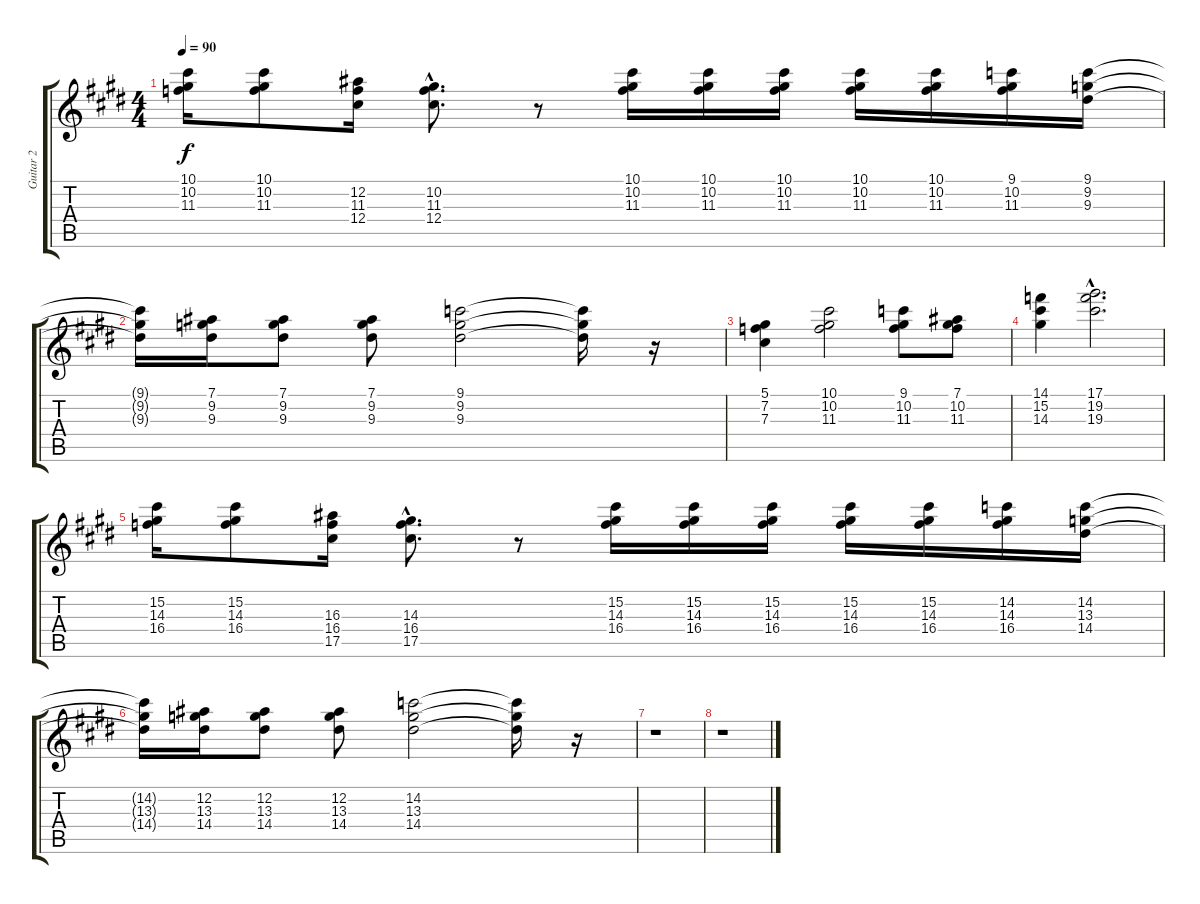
\track ("Guitar 2" "Guitar 2") {instrument overdrivenguitar}
\staff {score tabs}
\tuning (Eb4 Bb3 Gb3 Db3 Ab2 Eb2) {hide}
\ts (4 4)
\tempo 90
\clef g2
\ks e
(10.1 10.2 11.3).16{dy f} (10.1 10.2 11.3).8 (12.2 11.3 12.4).16 (10.2{hac} 11.3{hac} 12.4{hac}).8{d} r.8 (10.1 10.2 11.3).16 (10.1 10.2 11.3).16 (10.1 10.2 11.3).16 (10.1 10.2 11.3).16 (10.1 10.2 11.3).16 (9.1 10.2 11.3).16 (9.1 9.2 9.3).16 |
(9.1{t} 9.2{t} 9.3{t}).16 (7.1 9.2 9.3).16 (7.1 9.2 9.3).8 (7.1 9.2 9.3).8 (9.1 9.2 9.3).2 (9.1{t} 9.2{t} 9.3{t}).16 r.16 |
(5.1 7.2 7.3).4 (10.1 10.2 11.3).2 (9.1 10.2 11.3).8 (7.1 10.2 11.3).8 |
(14.1 15.2 14.3).4 (17.1{hac} 19.2{hac} 19.3{hac}).2{d} |
(15.2 14.3 16.4).16 (15.2 14.3 16.4).8 (16.3 16.4 17.5).16 (14.3{hac} 16.4{hac} 17.5{hac}).8{d} r.8 (15.2 14.3 16.4).16 (15.2 14.3 16.4).16 (15.2 14.3 16.4).16 (15.2 14.3 16.4).16 (15.2 14.3 16.4).16 (14.2 14.3 16.4).16 (14.2 13.3 14.4).16 |
(14.2{t} 13.3{t} 14.4{t}).16 (12.2 13.3 14.4).16 (12.2 13.3 14.4).8 (12.2 13.3 14.4).8 (14.2 13.3 14.4).2 (14.2{t} 13.3{t} 14.4{t}).16 r.16 |
r.1 |
r.1
